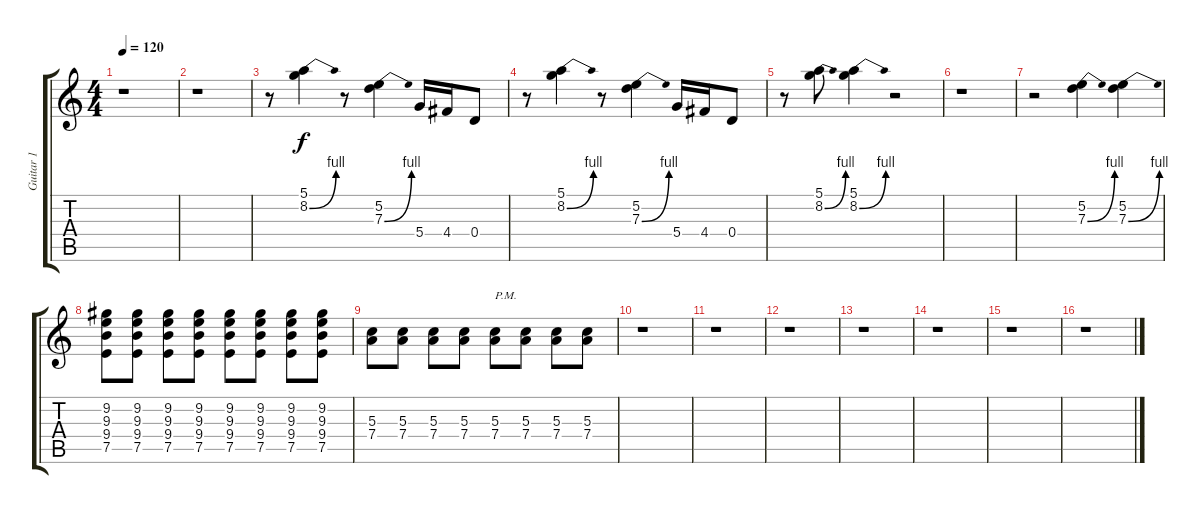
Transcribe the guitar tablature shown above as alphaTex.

\track ("Guitar 1" "Guitar 1") {instrument distortionguitar}
\staff {score tabs}
\tuning (E4 B3 G3 D3 A2 E2) {hide}
\ts (4 4)
\tempo 120
\clef g2
\ks c
r.1{dy f} |
r.1 |
r.8 (5.1 8.2{be (bend 0 0 60 4)}).4 r.8 (5.2 7.3{be (bend 0 0 60 4)}).4 5.4.16 4.4.16 0.4.8 |
r.8 (5.1 8.2{be (bend 0 0 60 4)}).4 r.8 (5.2 7.3{be (bend 0 0 60 4)}).4 5.4.16 4.4.16 0.4.8 |
r.8 (5.1 8.2{be (bend 0 0 60 4)}).8 (5.1 8.2{be (bend 0 0 60 4)}).4 r.2 |
r.1 |
r.2 (5.2 7.3{be (bend 0 0 60 4)}).4 (5.2 7.3{be (bend 0 0 60 4)}).4 |
(9.2 9.3 9.4 7.5).8 (9.2 9.3 9.4 7.5).8 (9.2 9.3 9.4 7.5).8 (9.2 9.3 9.4 7.5).8 (9.2 9.3 9.4 7.5).8 (9.2 9.3 9.4 7.5).8 (9.2 9.3 9.4 7.5).8 (9.2 9.3 9.4 7.5).8 |
(5.3 7.4).8 (5.3 7.4).8 (5.3 7.4).8 (5.3 7.4).8 (5.3 7.4).8{txt "P.M."} (5.3 7.4).8 (5.3 7.4).8 (5.3 7.4).8 |
r.1 |
r.1 |
r.1 |
r.1 |
r.1 |
r.1 |
r.1
